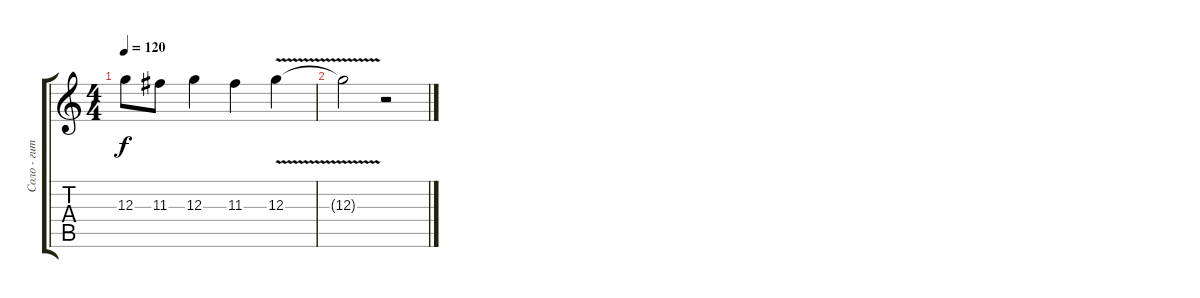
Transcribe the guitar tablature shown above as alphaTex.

\track ("Соло - гитара" "Соло - гит") {instrument distortionguitar}
\staff {score tabs}
\tuning (E4 B3 G3 D3 A2 E2) {hide}
\ts (4 4)
\tempo 120
\clef g2
\ks c
12.3.8{dy f} 11.3.8 12.3.4 11.3.4 12.3{v}.4 |
12.3{t}.2 r.2
